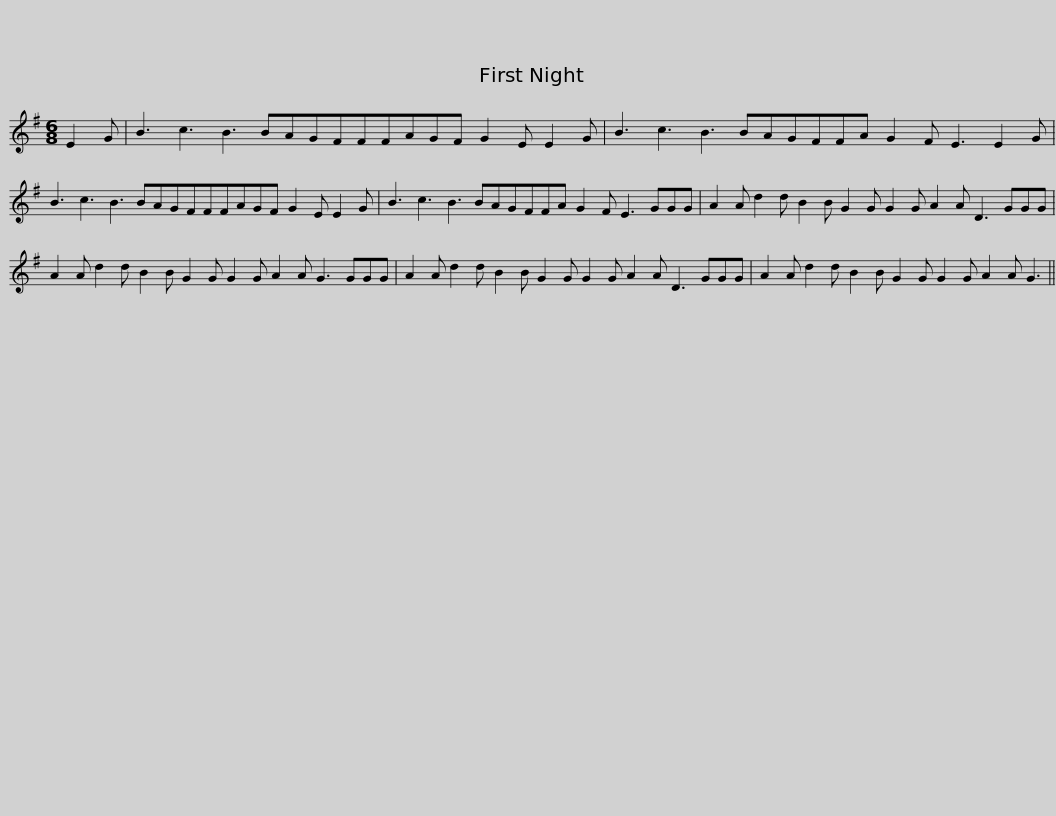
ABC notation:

X:1
L:1/8
M:6/8
I:linebreak $
K:Emin
V:1 treble
V:1
 E2 G | B3 c3 B3 BAGFFFAGF G2 E E2 G |$ B3 c3 B3 BAGFFA G2 F E3 E2 G | B3 c3 B3 BAGFFFAGF G2 E E2 G |$ B3 c3 B3 BAGFFA G2 F E3 GGG | %5
 A2 A d2 d B2 B G2 G G2 G A2 A D3 GGG |$ A2 A d2 d B2 B G2 G G2 G A2 A G3 GGG | A2 A d2 d B2 B G2 G G2 G A2 A D3 GGG |$ A2 A d2 d B2 B G2 G G2 G A2 A G3 || %9
